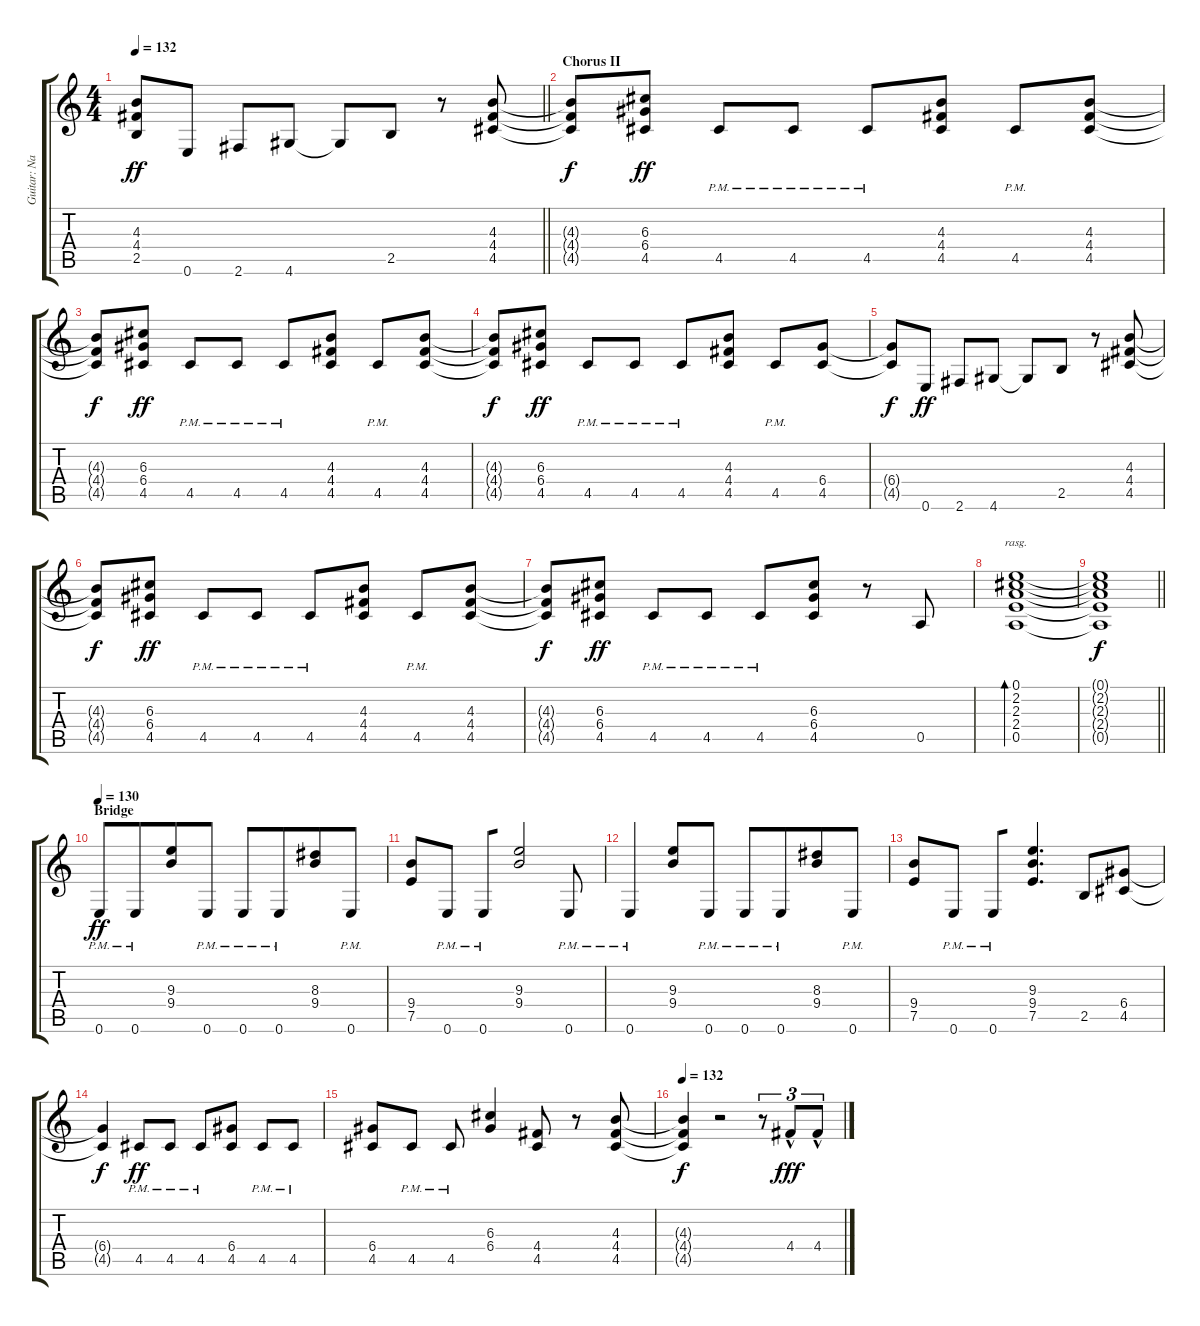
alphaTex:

\track ("Guitar: Nancy" "Guitar: Na") {instrument overdrivenguitar}
\staff {score tabs}
\tuning (E4 B3 G3 D3 A2 E2) {hide}
\ts (4 4)
\tempo 132
\clef g2
\barLineRight lightlight
\ks c
(4.3{t} 4.4{t} 2.5{t}).8{dy ff} 0.6.8 2.6.8 4.6.8 4.6{t}.8 2.5.8 r.8 (4.3 4.4 4.5).8 |
\section ("" "Chorus II")
(4.3{t} 4.4{t} 4.5{t}).8{dy f} (6.3 6.4 4.5).8{dy ff} 4.5{pm}.8 4.5{pm}.8 4.5{pm}.8 (4.3 4.4 4.5).8 4.5{pm}.8 (4.3 4.4 4.5).8 |
(4.3{t} 4.4{t} 4.5{t}).8{dy f} (6.3 6.4 4.5).8{dy ff} 4.5{pm}.8 4.5{pm}.8 4.5{pm}.8 (4.3 4.4 4.5).8 4.5{pm}.8 (4.3 4.4 4.5).8 |
(4.3{t} 4.4{t} 4.5{t}).8{dy f} (6.3 6.4 4.5).8{dy ff} 4.5{pm}.8 4.5{pm}.8 4.5{pm}.8 (4.3 4.4 4.5).8 4.5{pm}.8 (6.4 4.5).8 |
(6.4{t} 4.5{t}).8{dy f} 0.6.8{dy ff} 2.6.8 4.6.8 4.6{t}.8 2.5.8 r.8 (4.3 4.4 4.5).8 |
(4.3{t} 4.4{t} 4.5{t}).8{dy f} (6.3 6.4 4.5).8{dy ff} 4.5{pm}.8 4.5{pm}.8 4.5{pm}.8 (4.3 4.4 4.5).8 4.5{pm}.8 (4.3 4.4 4.5).8 |
(4.3{t} 4.4{t} 4.5{t}).8{dy f} (6.3 6.4 4.5).8{dy ff} 4.5{pm}.8 4.5{pm}.8 4.5{pm}.8 (6.3 6.4 4.5).8 r.8 0.5.8 |
(0.1 2.2 2.3 2.4 0.5).1{bd 480 rasg ii} |
\barLineRight lightlight
(0.1{t} 2.2{t} 2.3{t} 2.4{t} 0.5{t}).1{dy f} |
\section ("" "Bridge")
\tempo 130
0.6{pm}.8{dy ff} 0.6{pm}.8{beam merge} (9.3 9.4).8 0.6{pm}.8 0.6{pm}.8 0.6{pm}.8{beam merge} (8.3 9.4).8 0.6{pm}.8 |
(9.4 7.5).8 0.6{pm}.8 0.6{pm}.8{beam merge} (9.3 9.4).2 0.6{pm}.8 |
0.6{pm}.4{beam merge} (9.3 9.4).8 0.6{pm}.8 0.6{pm}.8 0.6{pm}.8{beam merge} (8.3 9.4).8 0.6{pm}.8 |
(9.4 7.5).8 0.6{pm}.8 0.6{pm}.8{beam merge} (9.3 9.4 7.5).4{d} 2.5.8 (6.4 4.5).8 |
(6.4{t} 4.5{t}).4{dy f} 4.5{pm}.8{dy ff} 4.5{pm}.8 4.5{pm}.8 (6.4 4.5).8 4.5{pm}.8 4.5{pm}.8 |
(6.4 4.5).8 4.5{pm}.8 4.5{pm}.8 (6.3 6.4).4 (4.4 4.5).8 r.8 (4.3 4.4 4.5).8 |
\tempo 132
(4.3{t} 4.4{t} 4.5{t}).4{dy f} r.2{volume 16 instrument overdrivenguitar} r.8{tu (3 2)} 4.4{hac}.8{tu (3 2) dy fff} 4.4{hac}.8{tu (3 2)}
